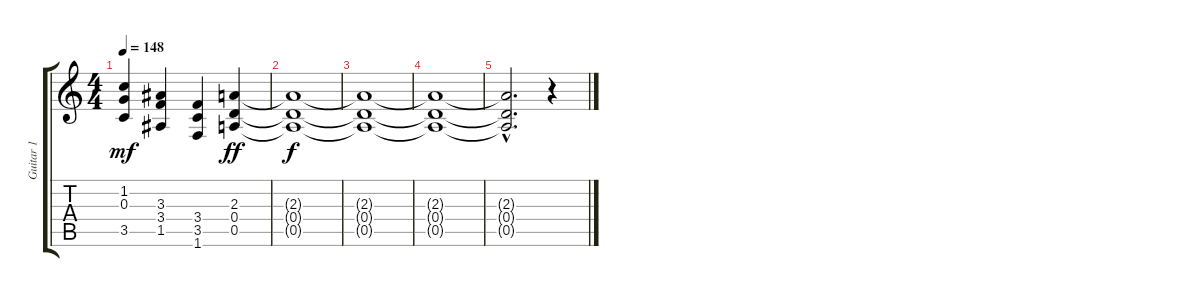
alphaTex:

\track ("Guitar 1" "Guitar 1") {instrument distortionguitar}
\staff {score tabs}
\tuning (E4 B3 G3 D3 A2 E2) {hide}
\ts (4 4)
\tempo 148
\clef g2
\ks c
(1.2 0.3 3.5).4{dy mf} (3.3 3.4 1.5).4 (3.4 3.5 1.6).4 (2.3 0.4 0.5).4{dy ff} |
(2.3{t} 0.4{t} 0.5{t}).1{dy f} |
(2.3{t} 0.4{t} 0.5{t}).1 |
(2.3{t} 0.4{t} 0.5{t}).1 |
(2.3{hac t} 0.4{hac t} 0.5{hac t}).2{d} r.4
